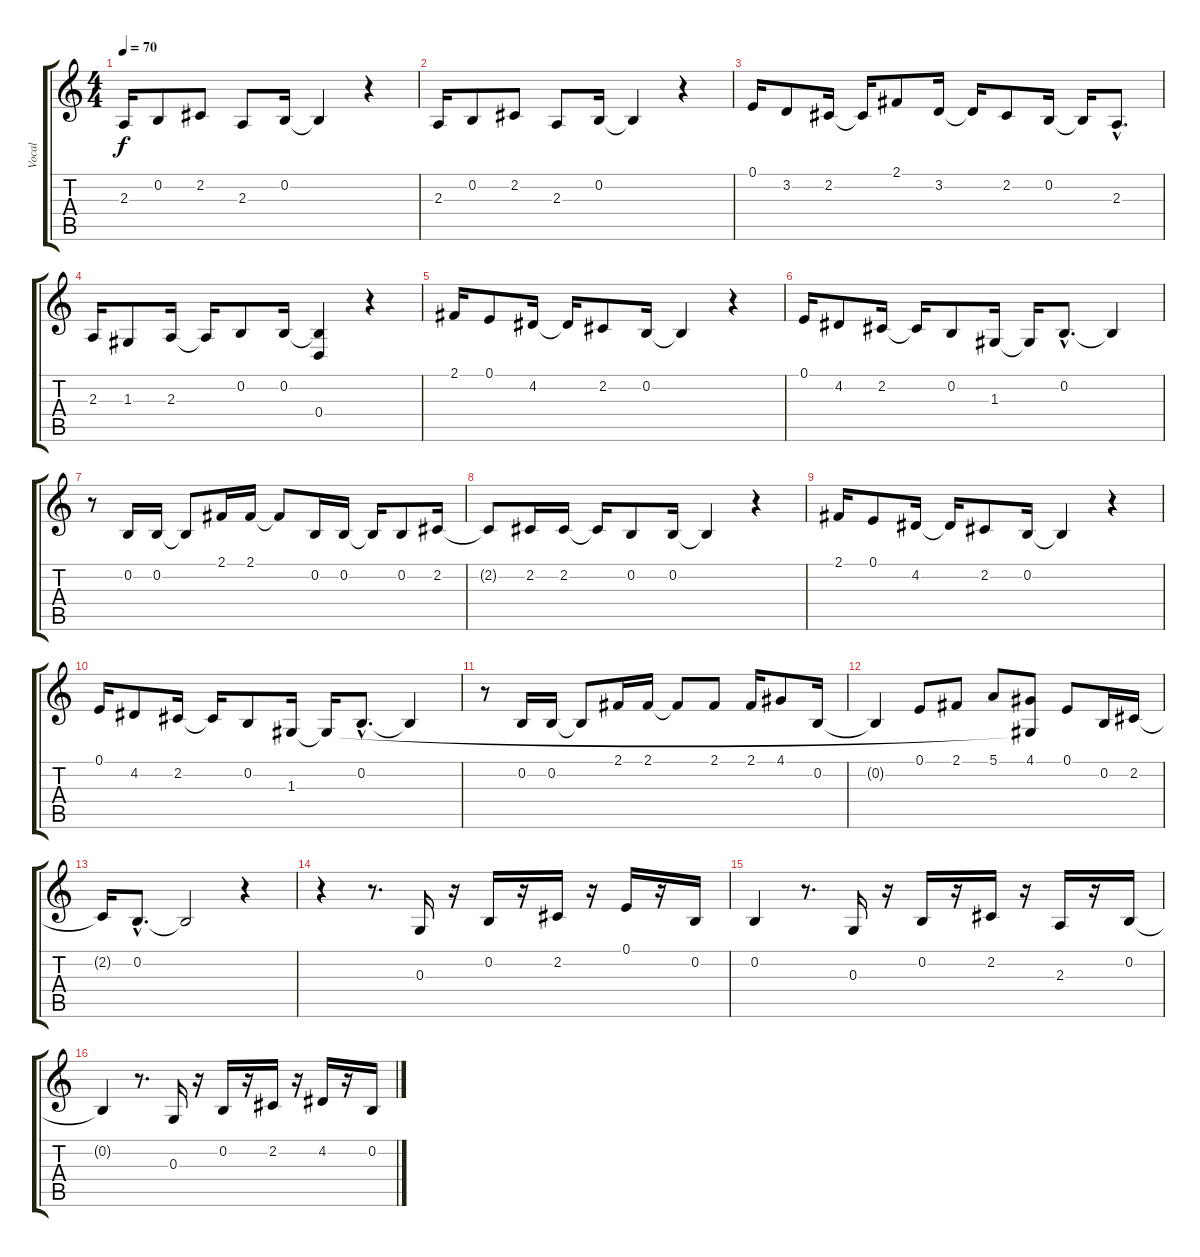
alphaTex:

\track ("Vocal" "Vocal") {instrument lead6voice}
\staff {score tabs}
\tuning (E4 B3 G3 D3 A2 E2) {hide}
\ts (4 4)
\tempo 70
\clef g2
\ks c
2.3.16{dy f} 0.2.8 2.2.8 2.3.8 0.2.16 0.2{t}.4 r.4 |
2.3.16 0.2.8 2.2.8 2.3.8 0.2.16 0.2{t}.4 r.4 |
0.1.16 3.2.8 2.2.16 2.2{t}.16 2.1.8 3.2.16 3.2{t}.16 2.2.8 0.2.16 0.2{t}.16 2.3{hac}.8{d} |
2.3.16 1.3.8 2.3.16 2.3{t}.16 0.2.8 0.2.16 (0.2{t} 0.4).4 r.4 |
2.1.16 0.1.8 4.2.16 4.2{t}.16 2.2.8 0.2.16 0.2{t}.4 r.4 |
0.1.16 4.2.8 2.2.16 2.2{t}.16 0.2.8 1.3.16 1.3{t}.16 0.2{hac}.8{d} 0.2{t}.4 |
r.8 0.2.16 0.2.16 0.2{t}.8 2.1.16 2.1.16 2.1{t}.8 0.2.16 0.2.16 0.2{t}.16 0.2.8 2.2.16 |
2.2{t}.8 2.2.16 2.2.16 2.2{t}.16 0.2.8 0.2.16 0.2{t}.4 r.4 |
2.1.16 0.1.8 4.2.16 4.2{t}.16 2.2.8 0.2.16 0.2{t}.4 r.4 |
0.1.16 4.2.8 2.2.16 2.2{t}.16 0.2.8 1.3.16 1.3{t}.16 0.2{hac}.8{d} 0.2{t}.4 |
r.8 0.2.16 0.2.16 0.2{t}.8 2.1.16 2.1.16 2.1{t}.8 2.1.8 2.1.16 4.1.8 0.2.16 |
0.2{t}.4 0.1.8 2.1.8 5.1.8 (4.1 1.3{t}).8 0.1.8 0.2.16 2.2.16 |
2.2{t}.16 0.2{hac}.8{d} 0.2{t}.2 r.4 |
r.4 r.8{d} 0.3.16 r.16 0.2.16 r.16 2.2.16 r.16 0.1.16 r.16 0.2.16 |
0.2.4 r.8{d} 0.3.16 r.16 0.2.16 r.16 2.2.16 r.16 2.3.16 r.16 0.2.16 |
0.2{t}.4 r.8{d} 0.3.16 r.16 0.2.16 r.16 2.2.16 r.16 4.2.16 r.16 0.2.16
